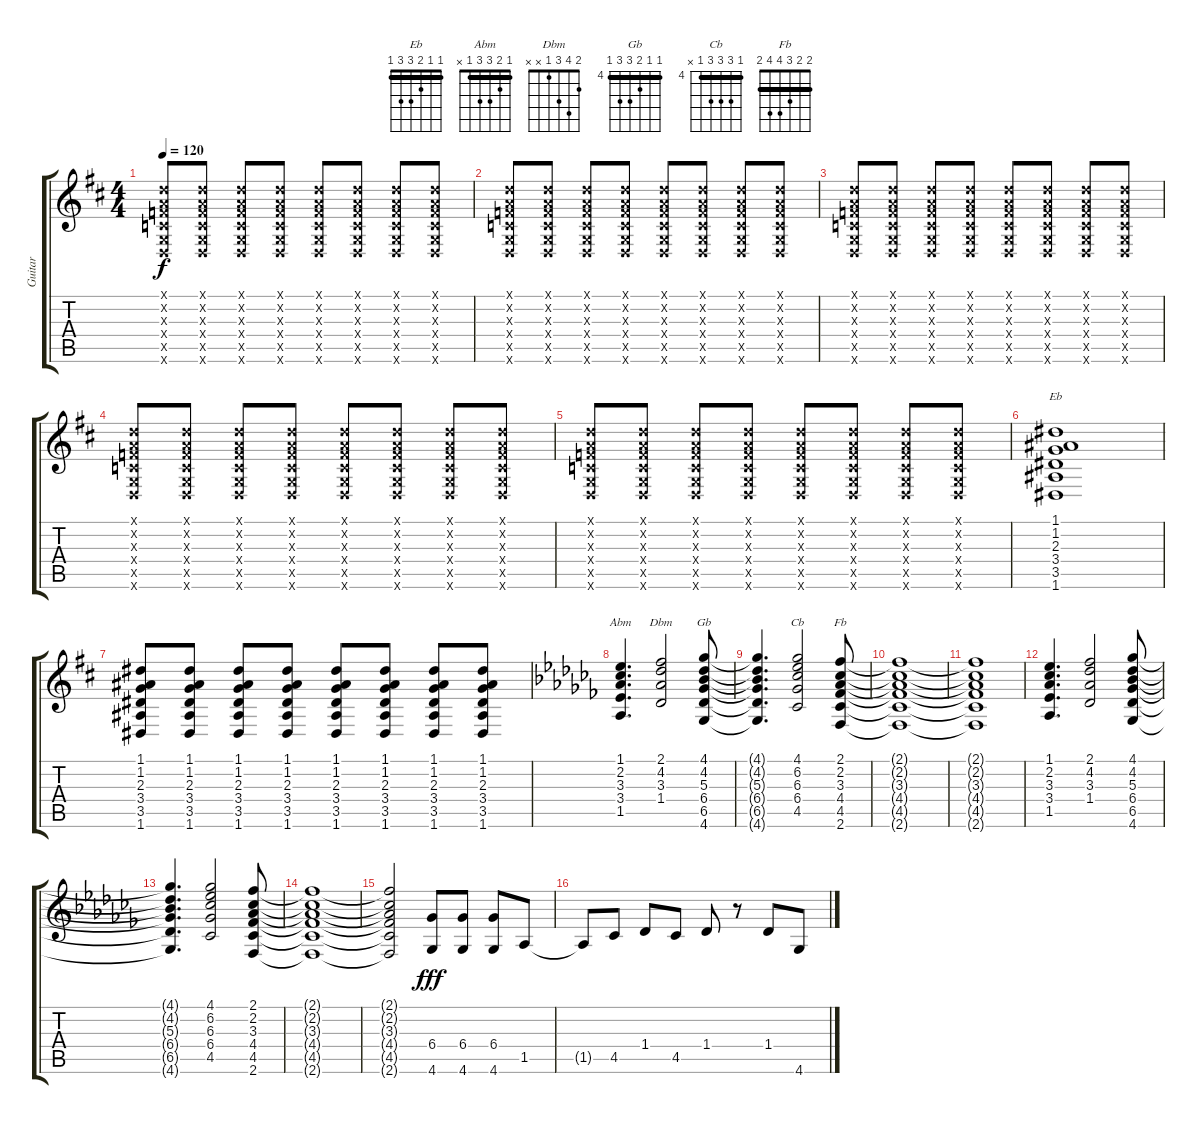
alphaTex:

\track ("Guitar" "Guitar") {instrument distortionguitar}
\staff {score tabs}
\tuning (D4 A3 F3 C3 G2 D2) {hide}
\chord ("Eb" 1 1 2 3 3 1) {barre 1}
\chord ("Abm" 1 2 3 3 1 x) {barre 1}
\chord ("Dbm" 2 4 3 1 x x)
\chord ("Gb" 4 4 5 6 6 4) {firstfret 4 barre 4}
\chord ("Cb" 4 6 6 6 4 x) {firstfret 4 barre 4}
\chord ("Fb" 2 2 3 4 4 2) {barre 2}
\ts (4 4)
\tempo 120
\clef g2
\ks d
(0.1{x} 0.2{x} 0.3{x} 0.4{x} 0.5{x} 0.6{x}).8{dy f} (0.1{x} 0.2{x} 0.3{x} 0.4{x} 0.5{x} 0.6{x}).8 (0.1{x} 0.2{x} 0.3{x} 0.4{x} 0.5{x} 0.6{x}).8 (0.1{x} 0.2{x} 0.3{x} 0.4{x} 0.5{x} 0.6{x}).8 (0.1{x} 0.2{x} 0.3{x} 0.4{x} 0.5{x} 0.6{x}).8 (0.1{x} 0.2{x} 0.3{x} 0.4{x} 0.5{x} 0.6{x}).8 (0.1{x} 0.2{x} 0.3{x} 0.4{x} 0.5{x} 0.6{x}).8 (0.1{x} 0.2{x} 0.3{x} 0.4{x} 0.5{x} 0.6{x}).8 |
(0.1{x} 0.2{x} 0.3{x} 0.4{x} 0.5{x} 0.6{x}).8 (0.1{x} 0.2{x} 0.3{x} 0.4{x} 0.5{x} 0.6{x}).8 (0.1{x} 0.2{x} 0.3{x} 0.4{x} 0.5{x} 0.6{x}).8 (0.1{x} 0.2{x} 0.3{x} 0.4{x} 0.5{x} 0.6{x}).8 (0.1{x} 0.2{x} 0.3{x} 0.4{x} 0.5{x} 0.6{x}).8 (0.1{x} 0.2{x} 0.3{x} 0.4{x} 0.5{x} 0.6{x}).8 (0.1{x} 0.2{x} 0.3{x} 0.4{x} 0.5{x} 0.6{x}).8 (0.1{x} 0.2{x} 0.3{x} 0.4{x} 0.5{x} 0.6{x}).8 |
(0.1{x} 0.2{x} 0.3{x} 0.4{x} 0.5{x} 0.6{x}).8 (0.1{x} 0.2{x} 0.3{x} 0.4{x} 0.5{x} 0.6{x}).8 (0.1{x} 0.2{x} 0.3{x} 0.4{x} 0.5{x} 0.6{x}).8 (0.1{x} 0.2{x} 0.3{x} 0.4{x} 0.5{x} 0.6{x}).8 (0.1{x} 0.2{x} 0.3{x} 0.4{x} 0.5{x} 0.6{x}).8 (0.1{x} 0.2{x} 0.3{x} 0.4{x} 0.5{x} 0.6{x}).8 (0.1{x} 0.2{x} 0.3{x} 0.4{x} 0.5{x} 0.6{x}).8 (0.1{x} 0.2{x} 0.3{x} 0.4{x} 0.5{x} 0.6{x}).8 |
(0.1{x} 0.2{x} 0.3{x} 0.4{x} 0.5{x} 0.6{x}).8 (0.1{x} 0.2{x} 0.3{x} 0.4{x} 0.5{x} 0.6{x}).8 (0.1{x} 0.2{x} 0.3{x} 0.4{x} 0.5{x} 0.6{x}).8 (0.1{x} 0.2{x} 0.3{x} 0.4{x} 0.5{x} 0.6{x}).8 (0.1{x} 0.2{x} 0.3{x} 0.4{x} 0.5{x} 0.6{x}).8 (0.1{x} 0.2{x} 0.3{x} 0.4{x} 0.5{x} 0.6{x}).8 (0.1{x} 0.2{x} 0.3{x} 0.4{x} 0.5{x} 0.6{x}).8 (0.1{x} 0.2{x} 0.3{x} 0.4{x} 0.5{x} 0.6{x}).8 |
(0.1{x} 0.2{x} 0.3{x} 0.4{x} 0.5{x} 0.6{x}).8 (0.1{x} 0.2{x} 0.3{x} 0.4{x} 0.5{x} 0.6{x}).8 (0.1{x} 0.2{x} 0.3{x} 0.4{x} 0.5{x} 0.6{x}).8 (0.1{x} 0.2{x} 0.3{x} 0.4{x} 0.5{x} 0.6{x}).8 (0.1{x} 0.2{x} 0.3{x} 0.4{x} 0.5{x} 0.6{x}).8 (0.1{x} 0.2{x} 0.3{x} 0.4{x} 0.5{x} 0.6{x}).8 (0.1{x} 0.2{x} 0.3{x} 0.4{x} 0.5{x} 0.6{x}).8 (0.1{x} 0.2{x} 0.3{x} 0.4{x} 0.5{x} 0.6{x}).8 |
(1.1 1.2 2.3 3.4 3.5 1.6).1{ch "Eb" volume 7} |
(1.1 1.2 2.3 3.4 3.5 1.6).8{volume 13} (1.1 1.2 2.3 3.4 3.5 1.6).8 (1.1 1.2 2.3 3.4 3.5 1.6).8 (1.1 1.2 2.3 3.4 3.5 1.6).8 (1.1 1.2 2.3 3.4 3.5 1.6).8 (1.1 1.2 2.3 3.4 3.5 1.6).8 (1.1 1.2 2.3 3.4 3.5 1.6).8 (1.1 1.2 2.3 3.4 3.5 1.6).8 |
\ks abminor
(1.1 2.2 3.3 3.4 1.5).4{d ch "Abm"} (2.1 4.2 3.3 1.4).2{ch "Dbm"} (4.1 4.2 5.3 6.4 6.5 4.6).8{ch "Gb"} |
(4.1{t} 4.2{t} 5.3{t} 6.4{t} 6.5{t} 4.6{t}).4{d} (4.1 6.2 6.3 6.4 4.5).2{ch "Cb"} (2.1 2.2 3.3 4.4 4.5 2.6).8{ch "Fb"} |
(2.1{t} 2.2{t} 3.3{t} 4.4{t} 4.5{t} 2.6{t}).1 |
(2.1{t} 2.2{t} 3.3{t} 4.4{t} 4.5{t} 2.6{t}).1 |
(1.1 2.2 3.3 3.4 1.5).4{d} (2.1 4.2 3.3 1.4).2 (4.1 4.2 5.3 6.4 6.5 4.6).8 |
(4.1{t} 4.2{t} 5.3{t} 6.4{t} 6.5{t} 4.6{t}).4{d} (4.1 6.2 6.3 6.4 4.5).2 (2.1 2.2 3.3 4.4 4.5 2.6).8 |
(2.1{t} 2.2{t} 3.3{t} 4.4{t} 4.5{t} 2.6{t}).1 |
(2.1{t} 2.2{t} 3.3{t} 4.4{t} 4.5{t} 2.6{t}).2 (6.4 4.6).8{dy fff} (6.4 4.6).8 (6.4 4.6).8 1.5.8 |
1.5{t}.8 4.5.8 1.4.8 4.5.8 1.4.8 r.8 1.4.8 4.6.8
